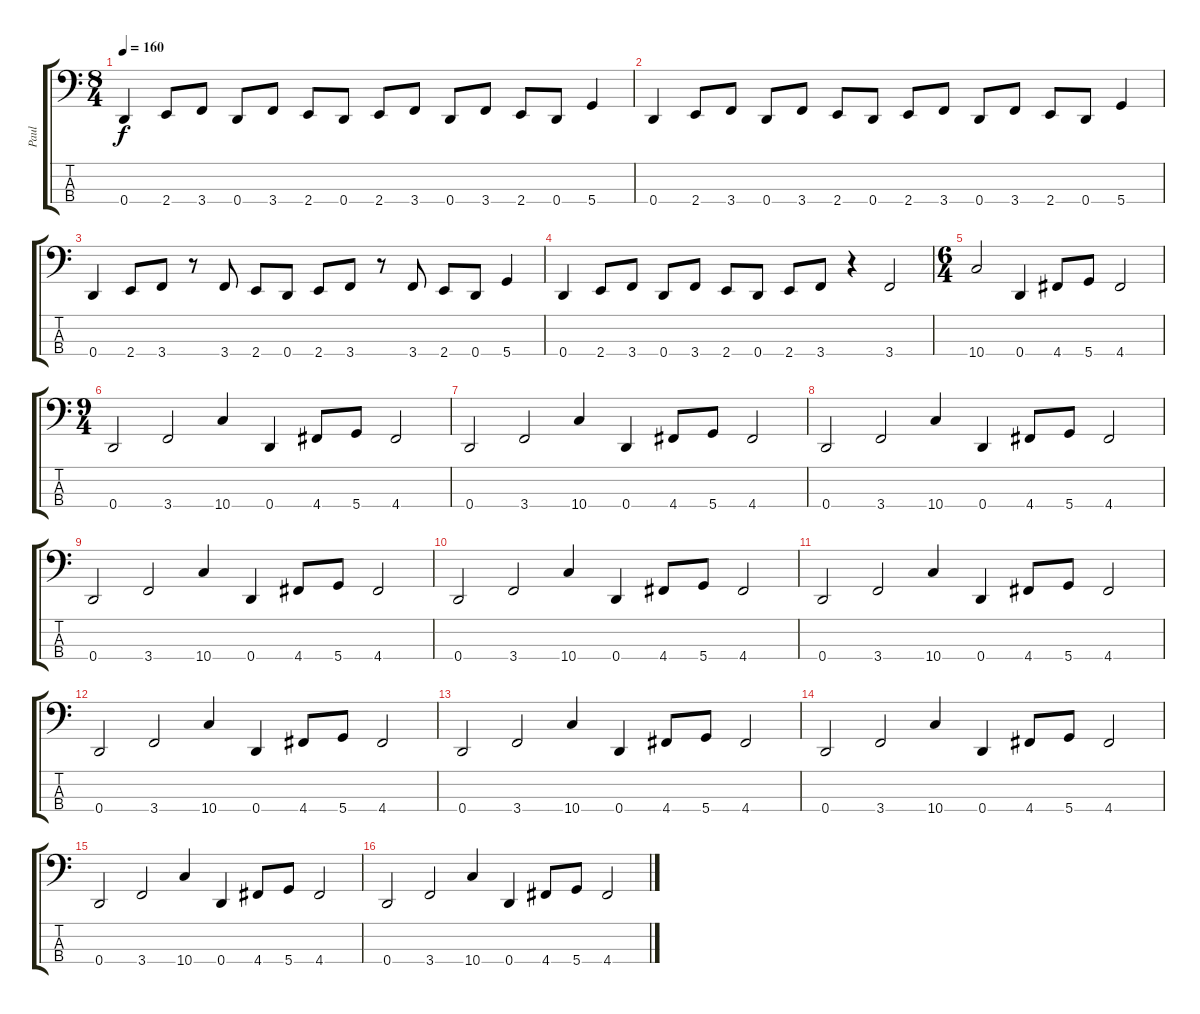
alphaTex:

\track ("Paul" "Paul") {instrument electricbassfinger}
\staff {score tabs}
\tuning (G2 D2 A1 D1) {hide}
\ts (8 4)
\tempo 160
\clef f4
\ks c
0.4.4{dy f} 2.4.8 3.4.8 0.4.8 3.4.8 2.4.8 0.4.8 2.4.8 3.4.8 0.4.8 3.4.8 2.4.8 0.4.8 5.4.4 |
0.4.4 2.4.8 3.4.8 0.4.8 3.4.8 2.4.8 0.4.8 2.4.8 3.4.8 0.4.8 3.4.8 2.4.8 0.4.8 5.4.4 |
0.4.4 2.4.8 3.4.8 r.8 3.4.8 2.4.8 0.4.8 2.4.8 3.4.8 r.8 3.4.8 2.4.8 0.4.8 5.4.4 |
0.4.4 2.4.8 3.4.8 0.4.8 3.4.8 2.4.8 0.4.8 2.4.8 3.4.8 r.4 3.4.2 |
\ts (6 4)
10.4.2 0.4.4 4.4.8 5.4.8 4.4.2 |
\ts (9 4)
0.4.2 3.4.2 10.4.4 0.4.4 4.4.8 5.4.8 4.4.2 |
0.4.2 3.4.2 10.4.4 0.4.4 4.4.8 5.4.8 4.4.2 |
0.4.2 3.4.2 10.4.4 0.4.4 4.4.8 5.4.8 4.4.2 |
0.4.2 3.4.2 10.4.4 0.4.4 4.4.8 5.4.8 4.4.2 |
0.4.2 3.4.2 10.4.4 0.4.4 4.4.8 5.4.8 4.4.2 |
0.4.2 3.4.2 10.4.4 0.4.4 4.4.8 5.4.8 4.4.2 |
0.4.2 3.4.2 10.4.4 0.4.4 4.4.8 5.4.8 4.4.2 |
0.4.2 3.4.2 10.4.4 0.4.4 4.4.8 5.4.8 4.4.2 |
0.4.2 3.4.2 10.4.4 0.4.4 4.4.8 5.4.8 4.4.2 |
0.4.2 3.4.2 10.4.4 0.4.4 4.4.8 5.4.8 4.4.2 |
0.4.2 3.4.2 10.4.4 0.4.4 4.4.8 5.4.8 4.4.2
